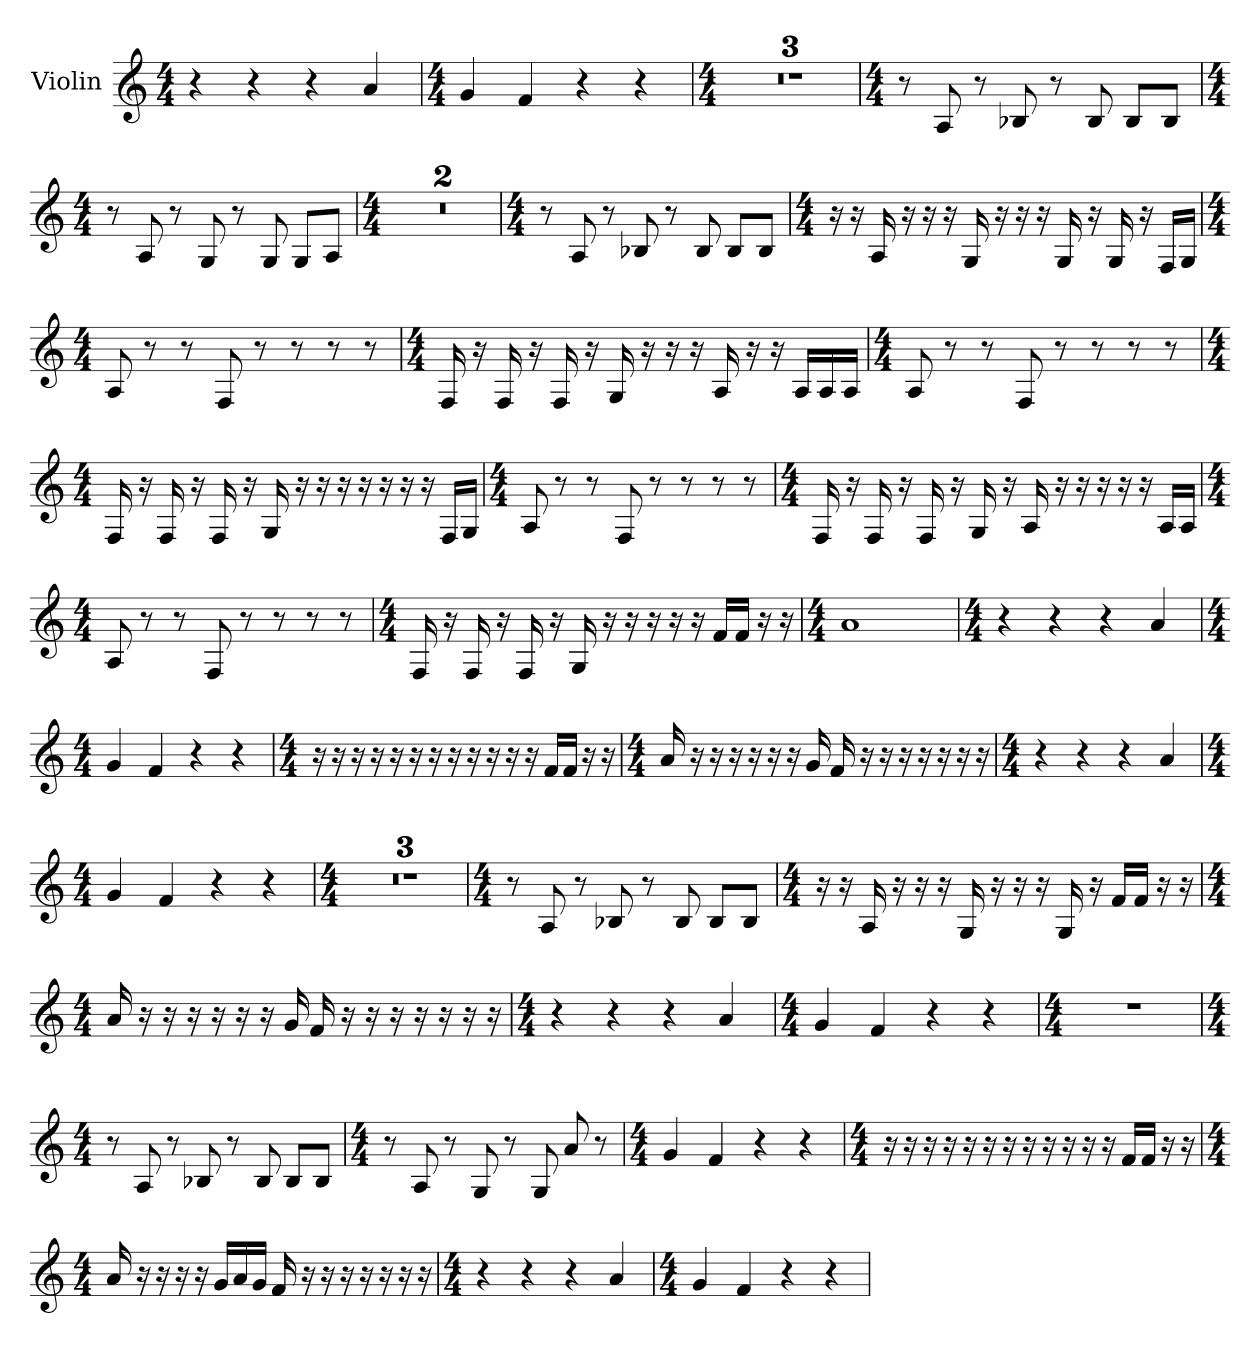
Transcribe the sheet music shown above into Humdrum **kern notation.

**kern
*part1
*staff1
*I"Violin
*I'Vln
*M4/4
=
4r
4r
4r
4a
=
*M4/4
4g
4f
4r
4r
=
*M4/4
1r
=
*M4/4
1r
=
*M4/4
1r
=
*M4/4
8r
8A
8r
8B-X
8r
8B-
8B-L
8B-J
=
*M4/4
8r
8A
8r
8G
8r
8G
8GL
8AJ
=
*M4/4
1r
=
*M4/4
1r
=
*M4/4
8r
8A
8r
8B-X
8r
8B-
8B-L
8B-J
=
*M4/4
16r
16r
16A
16r
16r
16r
16G
16r
16r
16r
16G
16r
16G
16r
16FLL
16GJJ
=
*M4/4
8A
8r
8r
8F
8r
8r
8r
8r
=
*M4/4
16F
16r
16F
16r
16F
16r
16G
16r
16r
16r
16A
16r
16r
16ALL
16A
16AJJ
=
*M4/4
8A
8r
8r
8F
8r
8r
8r
8r
=
*M4/4
16F
16r
16F
16r
16F
16r
16G
16r
16r
16r
16r
16r
16r
16r
16FLL
16GJJ
=
*M4/4
8A
8r
8r
8F
8r
8r
8r
8r
=
*M4/4
16F
16r
16F
16r
16F
16r
16G
16r
16A
16r
16r
16r
16r
16r
16ALL
16AJJ
=
*M4/4
8A
8r
8r
8F
8r
8r
8r
8r
=
*M4/4
16F
16r
16F
16r
16F
16r
16G
16r
16r
16r
16r
16r
16fLL
16fJJ
16r
16r
=
*M4/4
1a
=
*M4/4
4r
4r
4r
4a
=
*M4/4
4g
4f
4r
4r
=
*M4/4
16r
16r
16r
16r
16r
16r
16r
16r
16r
16r
16r
16r
16fLL
16fJJ
16r
16r
=
*M4/4
16a
16r
16r
16r
16r
16r
16r
16g
16f
16r
16r
16r
16r
16r
16r
16r
=
*M4/4
4r
4r
4r
4a
=
*M4/4
4g
4f
4r
4r
=
*M4/4
1r
=
*M4/4
1r
=
*M4/4
1r
=
*M4/4
8r
8A
8r
8B-X
8r
8B-
8B-L
8B-J
=
*M4/4
16r
16r
16A
16r
16r
16r
16G
16r
16r
16r
16G
16r
16fLL
16fJJ
16r
16r
=
*M4/4
16a
16r
16r
16r
16r
16r
16r
16g
16f
16r
16r
16r
16r
16r
16r
16r
=
*M4/4
4r
4r
4r
4a
=
*M4/4
4g
4f
4r
4r
=
*M4/4
1r
=
*M4/4
8r
8A
8r
8B-X
8r
8B-
8B-L
8B-J
=
*M4/4
8r
8A
8r
8G
8r
8G
8a
8r
=
*M4/4
4g
4f
4r
4r
=
*M4/4
16r
16r
16r
16r
16r
16r
16r
16r
16r
16r
16r
16r
16fLL
16fJJ
16r
16r
=
*M4/4
16a
16r
16r
16r
16r
16gLL
16a
16gJJ
16f
16r
16r
16r
16r
16r
16r
16r
=
*M4/4
4r
4r
4r
4a
=
*M4/4
4g
4f
4r
4r
=
*-
